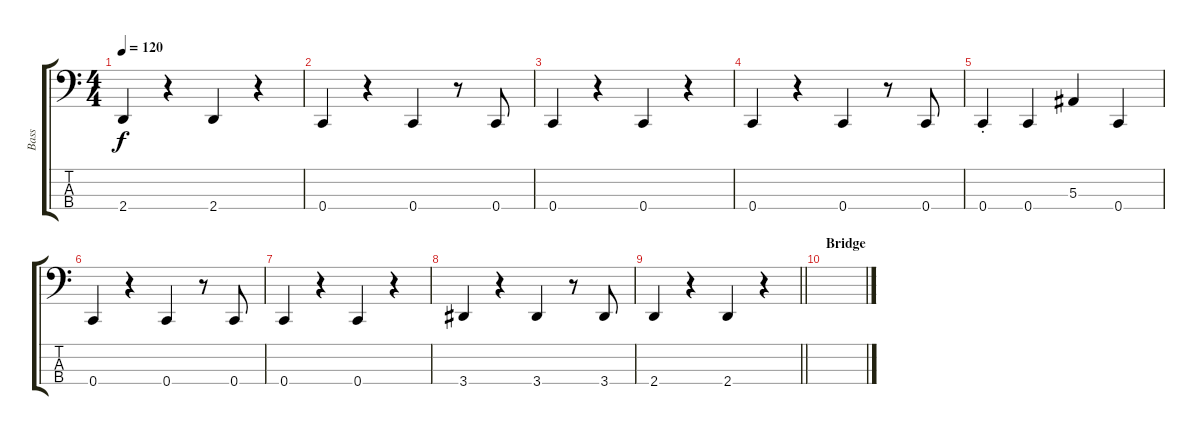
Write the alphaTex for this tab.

\track ("Bass" "Bass") {instrument electricbasspick}
\staff {score tabs}
\tuning (Eb2 Bb1 F1 C1) {hide}
\ts (4 4)
\tempo 120
\clef f4
\ks c
2.4.4{dy f} r.4 2.4.4 r.4 |
0.4.4 r.4 0.4.4 r.8 0.4.8 |
0.4.4 r.4 0.4.4 r.4 |
0.4.4 r.4 0.4.4 r.8 0.4.8 |
0.4{st}.4 0.4.4 5.3.4 0.4.4 |
0.4.4 r.4 0.4.4 r.8 0.4.8 |
0.4.4 r.4 0.4.4 r.4 |
3.4.4 r.4 3.4.4 r.8 3.4.8 |
\barLineRight lightlight
2.4.4 r.4 2.4.4 r.4 |
\section ("" "Bridge")
